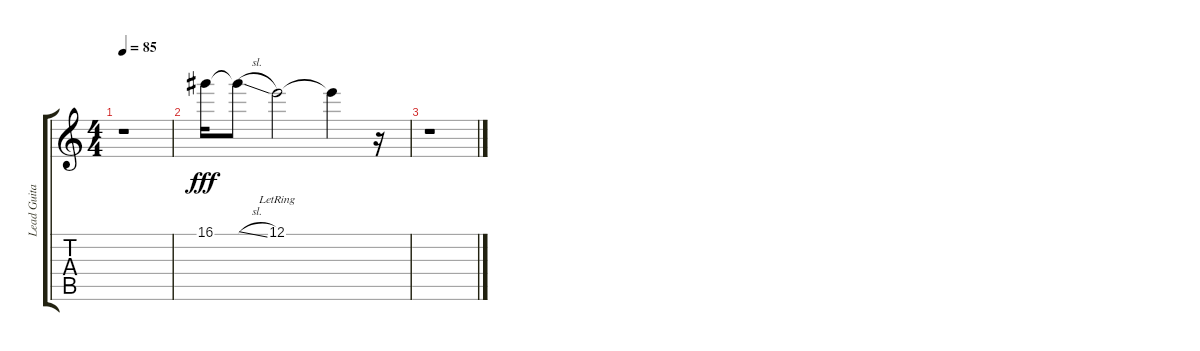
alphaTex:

\track ("Lead Guitar" "Lead Guita") {instrument distortionguitar}
\staff {score tabs}
\tuning (E4 B3 G3 D3 A2 E2) {hide}
\ts (4 4)
\tempo 85
\clef g2
\ks c
r.1{dy fff} |
16.1.16 16.1{sl t}.8 12.1{lr}.2 12.1{t}.4 r.16 |
r.1
